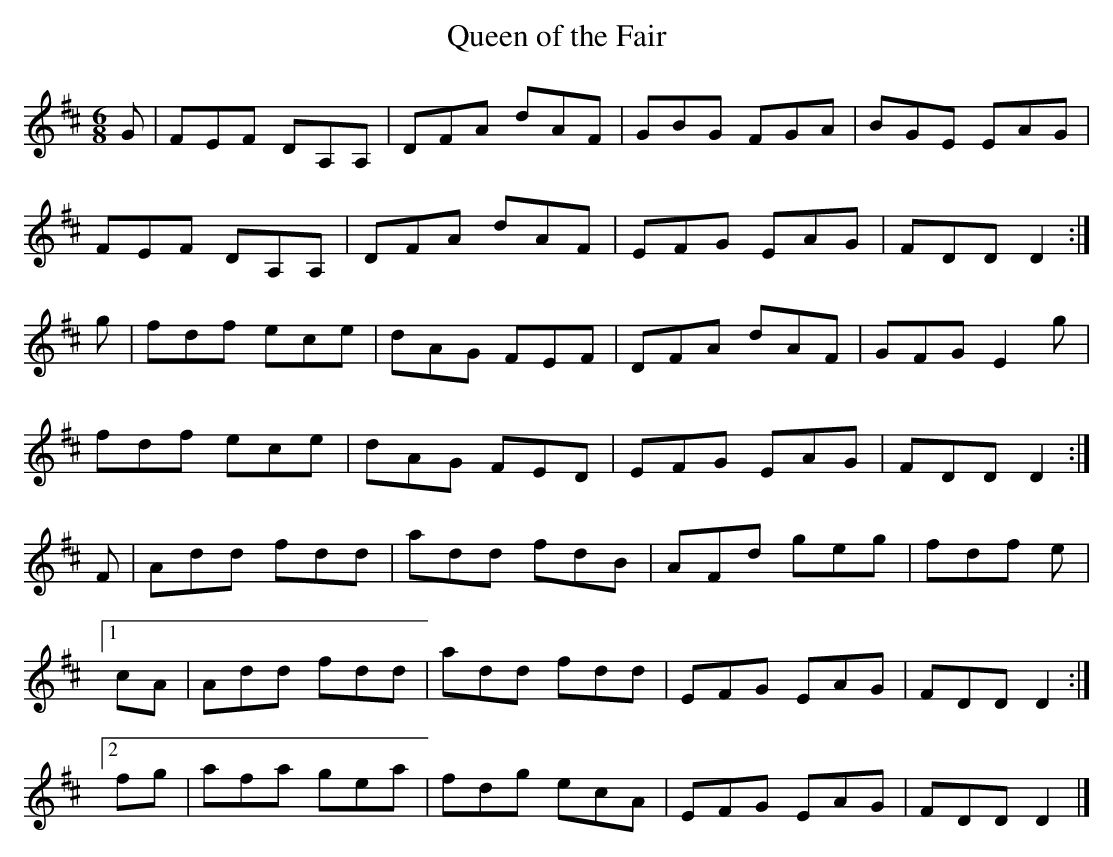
X:1
T:Queen of the Fair
M:6/8
L:1/8
K:D Major
G|FEF DA,A,|DFA dAF|GBG FGA|BGE EAG|!
FEF DA,A,|DFA dAF|EFG EAG|FDD D2:|!
g|fdf ece|dAG FEF|DFA dAF|GFG E2g|!
fdf ece|dAG FED|EFG EAG|FDD D2:|!
F|Add fdd|add fdB|AFd geg|fdf e|!
[1 cA|Add fdd|add fdd|EFG EAG|FDD D2:|!
[2 fg|afa gea|fdg ecA|EFG EAG|FDD D2|]!
